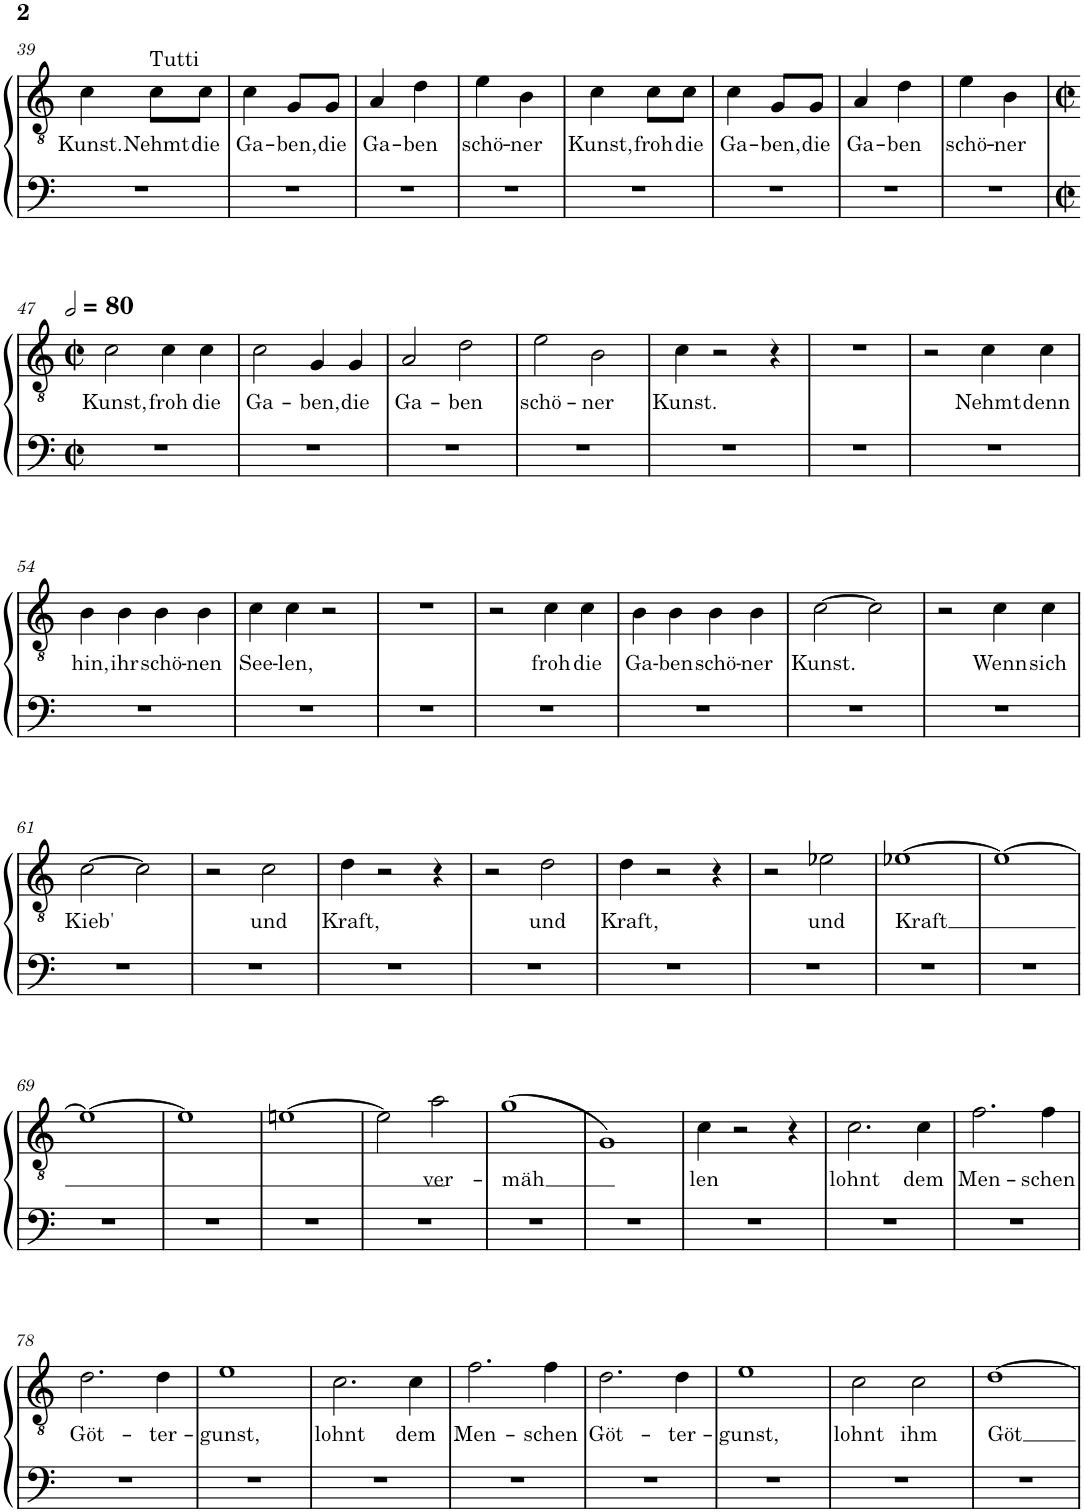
**kern	**kern	**text
*part1	*part1	*part1
*staff2	*staff1	*staff1
*I"Piano	*	*
*I'Pno.	*	*
!!LO:PB:g=z
*clefF4	*clefGv2	*
*k[]	*k[]	*
*M2/4	*M2/4	*
=39	=39	=39
!	!	!LO:LY:b
2r	4c\	Kunst.
!	!LO:TX:a:t=Tutti	!
!	!	!LO:LY:b
.	8c\L	Nehmt
!	!	!LO:LY:b
.	8c\J	die
=40	=40	=40
!	!	!LO:LY:b
2r	4c\	Ga-
!	!	!LO:LY:b
.	8G/L	-ben,
!	!	!LO:LY:b
.	8G/J	die
=41	=41	=41
!	!	!LO:LY:b
2r	4A/	Ga-
!	!	!LO:LY:b
.	4d\	-ben
=42	=42	=42
!	!	!LO:LY:b
2r	4e\	schö-
!	!	!LO:LY:b
.	4B\	-ner
=43	=43	=43
!	!	!LO:LY:b
2r	4c\	Kunst,
!	!	!LO:LY:b
.	8c\L	froh
!	!	!LO:LY:b
.	8c\J	die
=44	=44	=44
!	!	!LO:LY:b
2r	4c\	Ga-
!	!	!LO:LY:b
.	8G/L	-ben,
!	!	!LO:LY:b
.	8G/J	die
=45	=45	=45
!	!	!LO:LY:b
2r	4A/	Ga-
!	!	!LO:LY:b
.	4d\	-ben
=46	=46	=46
!	!	!LO:LY:b
2r	4e\	schö-
!	!	!LO:LY:b
.	4B\	-ner
!!LO:LB:g=z
=47	=47	=47
*M2/2	*M2/2	*
*met(c|)	*met(c|)	*
*	*MM160	*
!	!	!LO:LY:b
1r	2c\	Kunst,
!	!	!LO:LY:b
.	4c\	froh
!	!	!LO:LY:b
.	4c\	die
=48	=48	=48
!	!	!LO:LY:b
1r	2c\	Ga-
!	!	!LO:LY:b
.	4G/	-ben,
!	!	!LO:LY:b
.	4G/	die
=49	=49	=49
!	!	!LO:LY:b
1r	2A/	Ga-
!	!	!LO:LY:b
.	2d\	-ben
=50	=50	=50
!	!	!LO:LY:b
1r	2e\	schö-
!	!	!LO:LY:b
.	2B\	-ner
=51	=51	=51
!	!	!LO:LY:b
1r	4c\	Kunst.
.	2r	.
.	4r	.
=52	=52	=52
1r	1r	.
=53	=53	=53
1r	2r	.
!	!	!LO:LY:b
.	4c\	Nehmt
!	!	!LO:LY:b
.	4c\	denn
!!LO:LB:g=z
=54	=54	=54
!	!	!LO:LY:b
1r	4B\	hin,
!	!	!LO:LY:b
.	4B\	ihr
!	!	!LO:LY:b
.	4B\	schö-
!	!	!LO:LY:b
.	4B\	-nen
=55	=55	=55
!	!	!LO:LY:b
1r	4c\	See-
!	!	!LO:LY:b
.	4c\	-len,
.	2r	.
=56	=56	=56
1r	1r	.
=57	=57	=57
1r	2r	.
!	!	!LO:LY:b
.	4c\	froh
!	!	!LO:LY:b
.	4c\	die
=58	=58	=58
!	!	!LO:LY:b
1r	4B\	Ga-
!	!	!LO:LY:b
.	4B\	-ben
!	!	!LO:LY:b
.	4B\	schö-
!	!	!LO:LY:b
.	4B\	-ner
=59	=59	=59
!	!	!LO:LY:b
1r	[2c\	Kunst.
.	2c\]	.
=60	=60	=60
1r	2r	.
!	!	!LO:LY:b
.	4c\	Wenn
!	!	!LO:LY:b
.	4c\	sich
!!LO:LB:g=z
=61	=61	=61
!	!	!LO:LY:b
1r	[2c\	Kieb'
.	2c\]	.
=62	=62	=62
1r	2r	.
!	!	!LO:LY:b
.	2c\	und
=63	=63	=63
!	!	!LO:LY:b
1r	4d\	Kraft,
.	2r	.
.	4r	.
=64	=64	=64
1r	2r	.
!	!	!LO:LY:b
.	2d\	und
=65	=65	=65
!	!	!LO:LY:b
1r	4d\	Kraft,
.	2r	.
.	4r	.
=66	=66	=66
1r	2r	.
!	!	!LO:LY:b
.	2e-X\	und
=67	=67	=67
!	!	!LO:LY:b
1r	[1e-X	Kraft
=68	=68	=68
1r	1e-_	.
!!LO:LB:g=z
=69	=69	=69
1r	1e-_	.
=70	=70	=70
1r	1e-]	.
=71	=71	=71
1r	[1en	.
=72	=72	=72
1r	2e\]	.
!	!	!LO:LY:b
.	2a\	ver-
=73	=73	=73
!	!	!LO:LY:b
1r	(1g	-mäh
=74	=74	=74
1r	1G)	.
=75	=75	=75
!	!	!LO:LY:b
1r	4c\	len
.	2r	.
.	4r	.
=76	=76	=76
!	!	!LO:LY:b
1r	2.c\	lohnt
!	!	!LO:LY:b
.	4c\	dem
=77	=77	=77
!	!	!LO:LY:b
1r	2.f\	Men-
!	!	!LO:LY:b
.	4f\	-schen
!!LO:LB:g=z
=78	=78	=78
!	!	!LO:LY:b
1r	2.d\	Göt-
!	!	!LO:LY:b
.	4d\	-ter-
=79	=79	=79
!	!	!LO:LY:b
1r	1e	-gunst,
=80	=80	=80
!	!	!LO:LY:b
1r	2.c\	lohnt
!	!	!LO:LY:b
.	4c\	dem
=81	=81	=81
!	!	!LO:LY:b
1r	2.f\	Men-
!	!	!LO:LY:b
.	4f\	-schen
=82	=82	=82
!	!	!LO:LY:b
1r	2.d\	Göt-
!	!	!LO:LY:b
.	4d\	-ter-
=83	=83	=83
!	!	!LO:LY:b
1r	1e	-gunst,
=84	=84	=84
!	!	!LO:LY:b
1r	2c\	lohnt
!	!	!LO:LY:b
.	2c\	ihm
=85	=85	=85
!	!	!LO:LY:b
1r	[1d	Göt
=	=	=
*-	*-	*-
